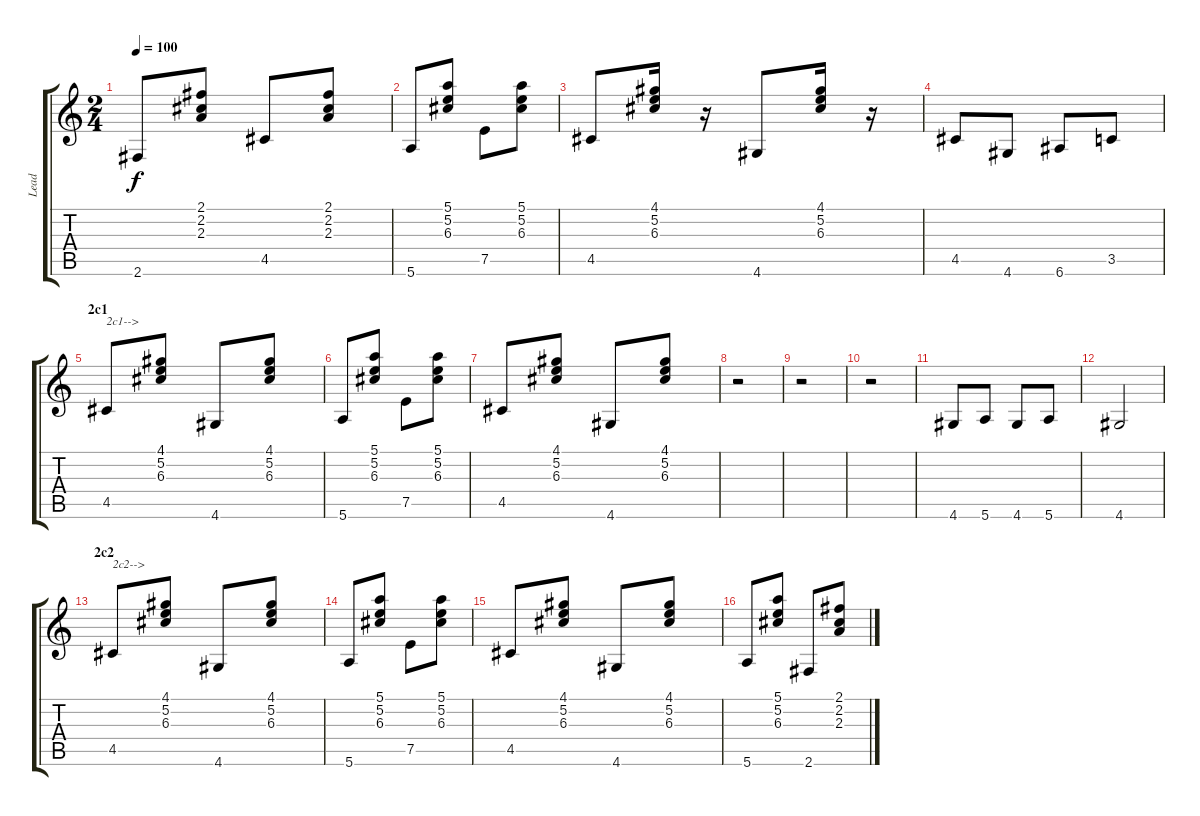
\track ("Lead" "Lead") {instrument acousticguitarsteel}
\staff {score tabs}
\tuning (E4 B3 G3 D3 A2 E2) {hide}
\ts (2 4)
\tempo 100
\clef g2
\ks c
2.6.8{dy f} (2.1 2.2 2.3).8 4.5.8 (2.1 2.2 2.3).8 |
5.6.8 (5.1 5.2 6.3).8 7.5.8 (5.1 5.2 6.3).8 |
4.5.8 (4.1 5.2 6.3).16 r.16 4.6.8 (4.1 5.2 6.3).16 r.16 |
4.5.8 4.6.8 6.6.8 3.5.8 |
\section ("" "2c1")
4.5.8{txt "2c1-->"} (4.1 5.2 6.3).8 4.6.8 (4.1 5.2 6.3).8 |
5.6.8 (5.1 5.2 6.3).8 7.5.8 (5.1 5.2 6.3).8 |
4.5.8 (4.1 5.2 6.3).8 4.6.8 (4.1 5.2 6.3).8 |
r.2 |
r.2 |
r.2 |
4.6.8 5.6.8 4.6.8 5.6.8 |
4.6.2 |
\section ("" "2c2")
4.5.8{txt "2c2-->"} (4.1 5.2 6.3).8 4.6.8 (4.1 5.2 6.3).8 |
5.6.8 (5.1 5.2 6.3).8 7.5.8 (5.1 5.2 6.3).8 |
4.5.8 (4.1 5.2 6.3).8 4.6.8 (4.1 5.2 6.3).8 |
5.6.8 (5.1 5.2 6.3).8 2.6.8 (2.1 2.2 2.3).8
